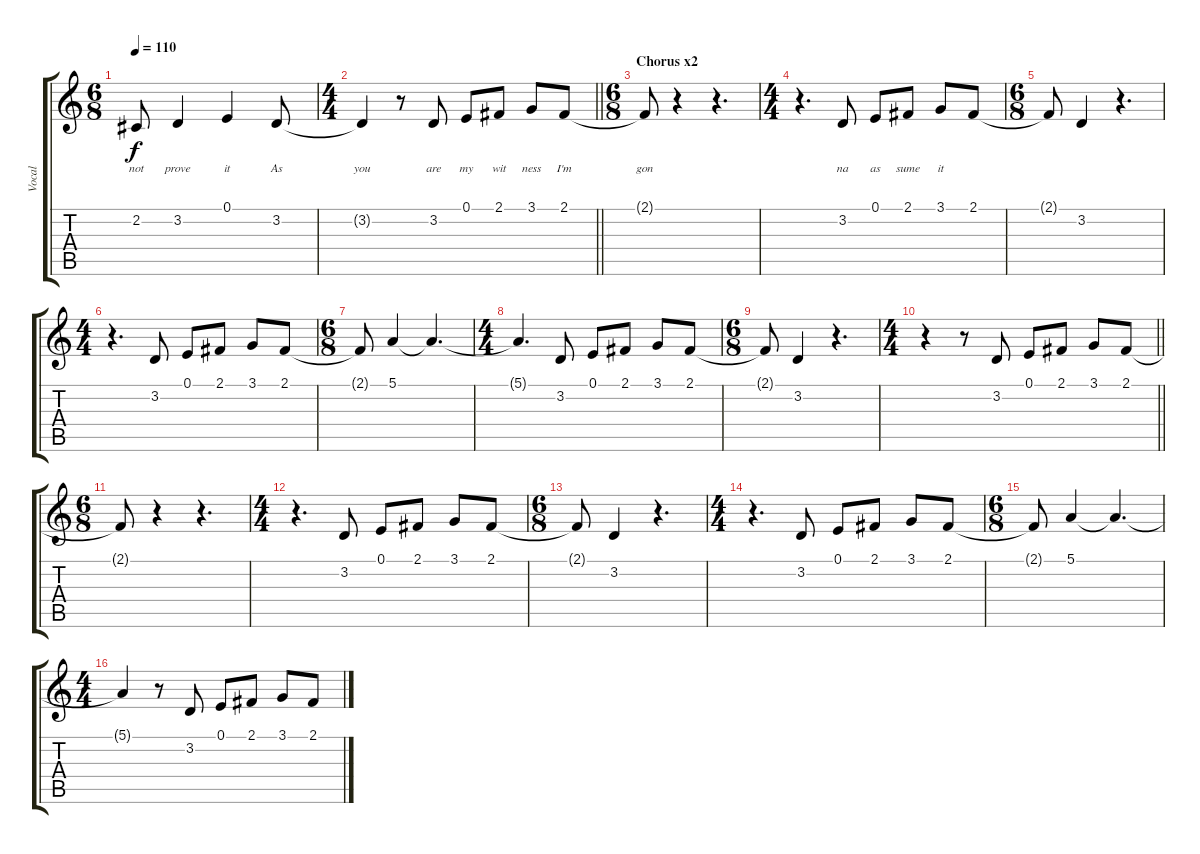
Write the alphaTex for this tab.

\track ("Vocal" "Vocal") {instrument acousticgrandpiano}
\staff {score tabs}
\tuning (E4 B3 G3 D3 A2 E2) {hide}
\ts (6 8)
\tempo 110
\clef g2
\ks c
2.2{t}.8{lyrics (0 "not") lyrics (1 "") lyrics (2 "") lyrics (3 "") lyrics (4 "") dy f} 3.2.4{lyrics (0 "prove") lyrics (1 "") lyrics (2 "") lyrics (3 "") lyrics (4 "")} 0.1.4{lyrics (0 "it") lyrics (1 "") lyrics (2 "") lyrics (3 "") lyrics (4 "")} 3.2.8{lyrics (0 "As") lyrics (1 "") lyrics (2 "") lyrics (3 "") lyrics (4 "")} |
\ts (4 4)
\barLineRight lightlight
3.2{t}.4{lyrics (0 "you") lyrics (1 "") lyrics (2 "") lyrics (3 "") lyrics (4 "")} r.8 3.2.8{lyrics (0 "are") lyrics (1 "") lyrics (2 "") lyrics (3 "") lyrics (4 "")} 0.1.8{lyrics (0 "my") lyrics (1 "") lyrics (2 "") lyrics (3 "") lyrics (4 "")} 2.1.8{lyrics (0 "wit") lyrics (1 "") lyrics (2 "") lyrics (3 "") lyrics (4 "")} 3.1.8{lyrics (0 "ness") lyrics (1 "") lyrics (2 "") lyrics (3 "") lyrics (4 "")} 2.1.8{lyrics (0 "I'm") lyrics (1 "") lyrics (2 "") lyrics (3 "") lyrics (4 "")} |
\ts (6 8)
\section ("" "Chorus x2")
2.1{t}.8{lyrics (0 "gon") lyrics (1 "") lyrics (2 "") lyrics (3 "") lyrics (4 "")} r.4 r.4{d} |
\ts (4 4)
r.4{d} 3.2.8{lyrics (0 "na") lyrics (1 "") lyrics (2 "") lyrics (3 "") lyrics (4 "")} 0.1.8{lyrics (0 "as") lyrics (1 "") lyrics (2 "") lyrics (3 "") lyrics (4 "")} 2.1.8{lyrics (0 "sume") lyrics (1 "") lyrics (2 "") lyrics (3 "") lyrics (4 "")} 3.1.8{lyrics (0 "it") lyrics (1 "") lyrics (2 "") lyrics (3 "") lyrics (4 "")} 2.1.8 |
\ts (6 8)
2.1{t}.8 3.2.4 r.4{d} |
\ts (4 4)
r.4{d} 3.2.8 0.1.8 2.1.8 3.1.8 2.1.8 |
\ts (6 8)
2.1{t}.8 5.1.4 5.1{t}.4{d} |
\ts (4 4)
5.1{t}.4{d} 3.2.8 0.1.8 2.1.8 3.1.8 2.1.8 |
\ts (6 8)
2.1{t}.8 3.2.4 r.4{d} |
\ts (4 4)
\barLineRight lightlight
r.4 r.8 3.2.8 0.1.8 2.1.8 3.1.8 2.1.8 |
\ts (6 8)
2.1{t}.8 r.4 r.4{d} |
\ts (4 4)
r.4{d} 3.2.8 0.1.8 2.1.8 3.1.8 2.1.8 |
\ts (6 8)
2.1{t}.8 3.2.4 r.4{d} |
\ts (4 4)
r.4{d} 3.2.8 0.1.8 2.1.8 3.1.8 2.1.8 |
\ts (6 8)
2.1{t}.8 5.1.4 5.1{t}.4{d} |
\ts (4 4)
5.1{t}.4 r.8 3.2.8 0.1.8 2.1.8 3.1.8 2.1.8
